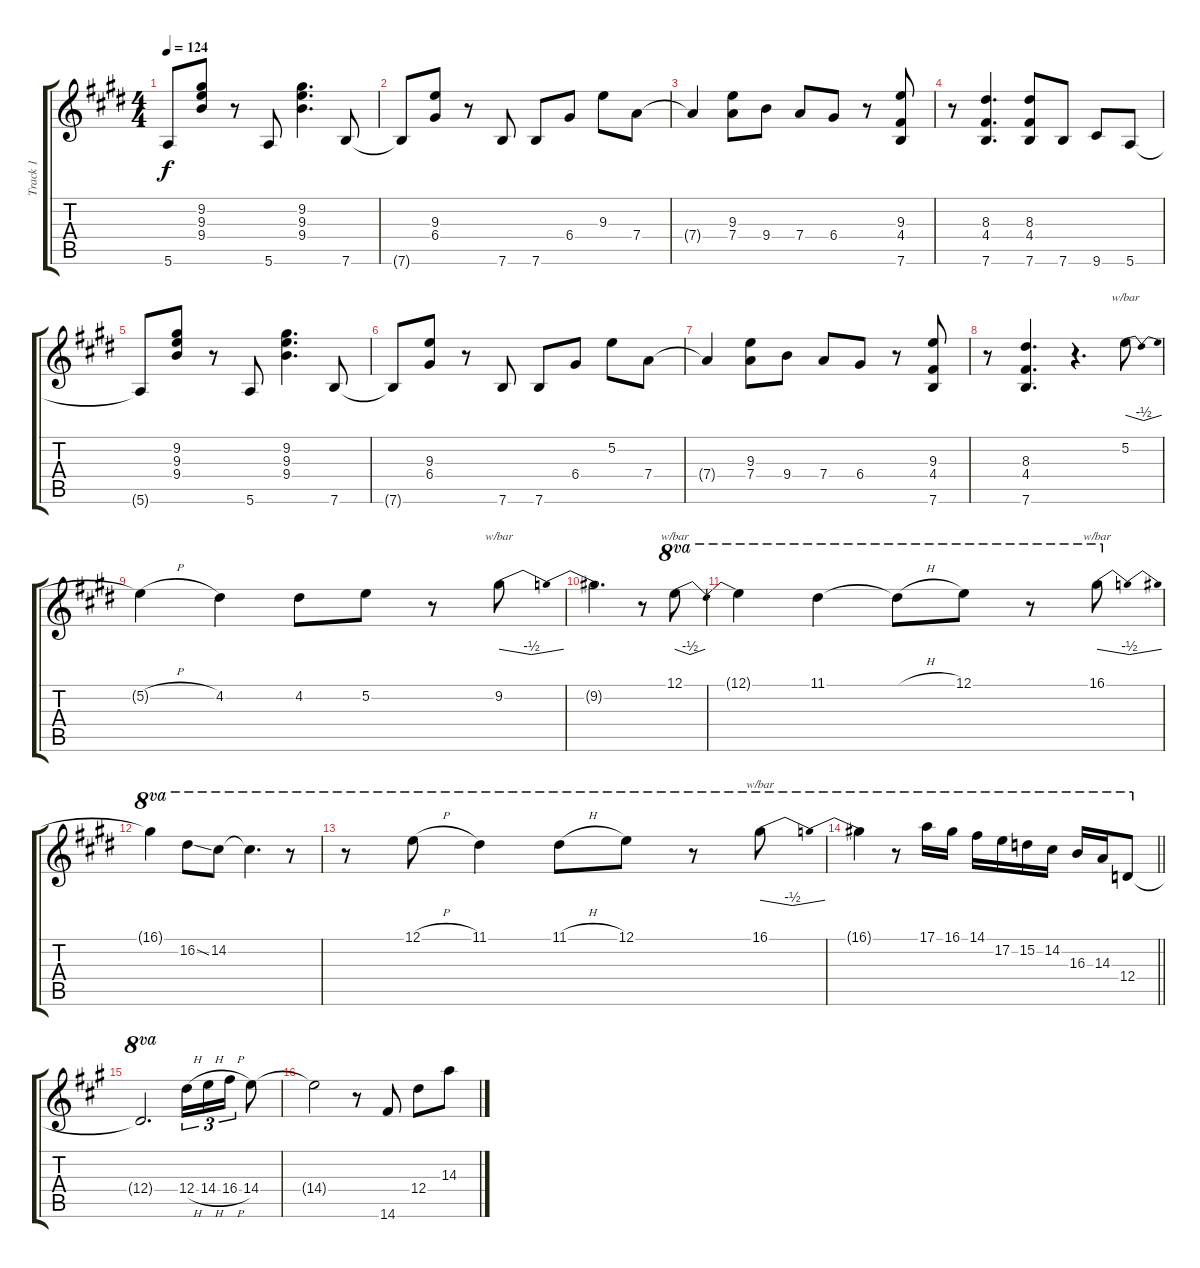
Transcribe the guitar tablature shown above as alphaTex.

\track ("Track 1" "Track 1") {instrument distortionguitar}
\staff {score tabs}
\tuning (E4 B3 G3 D3 A2 E2) {hide}
\ts (4 4)
\tempo 124
\clef g2
\ks e
5.6{t}.8{dy f} (9.2 9.3 9.4).8 r.8 5.6.8 (9.2 9.3 9.4).4{d} 7.6.8 |
7.6{t}.8 (9.3 6.4).8 r.8 7.6.8 7.6.8 6.4.8 9.3.8 7.4.8 |
7.4{t}.4 (9.3 7.4).8 9.4.8 7.4.8 6.4.8 r.8 (9.3 4.4 7.6).8 |
r.8 (8.3 4.4 7.6).4{d} (8.3 4.4 7.6).8 7.6.8 9.6.8 5.6.8 |
5.6{t}.8 (9.2 9.3 9.4).8 r.8 5.6.8 (9.2 9.3 9.4).4{d} 7.6.8 |
7.6{t}.8 (9.3 6.4).8 r.8 7.6.8 7.6.8 6.4.8 5.2.8 7.4.8 |
7.4{t}.4 (9.3 7.4).8 9.4.8 7.4.8 6.4.8 r.8 (9.3 4.4 7.6).8 |
r.8 (8.3 4.4 7.6).4{d} r.4{d} 5.2.8{tbe (dip default 0 0 45 -2 60 0)} |
5.2{h t}.4 4.2.4 4.2.8 5.2.8 r.8 9.2.8{tbe (dip default 0 0 45 -2 60 0)} |
9.2{t}.2{d} r.8 12.1.8{tbe (dip default 0 0 45 -2 60 0) ot 8va} |
12.1{t}.4{ot 8va} 11.1.4{ot 8va} 11.1{h t}.8{ot 8va} 12.1.8{ot 8va} r.8{ot 8va} 16.1.8{tbe (dip default 0 0 45 -2 60 0) ot 8va} |
16.1{t}.4{ot 8va} 16.2{ss}.8{ot 8va} 14.2.8{ot 8va} 14.2{t}.4{d ot 8va} r.8{ot 8va} |
r.8{ot 8va} 12.1{h}.8{ot 8va} 11.1.4{ot 8va} 11.1{h}.8{ot 8va} 12.1.8{ot 8va} r.8{ot 8va} 16.1.8{tbe (dip default 0 0 45 -2 60 0) ot 8va} |
\barLineRight lightlight
16.1{t}.4{ot 8va} r.8{ot 8va} 17.1.16{ot 8va} 16.1.16{ot 8va} 14.1.16{ot 8va} 17.2.16{ot 8va} 15.2.16{ot 8va} 14.2.16{ot 8va} 16.3.16{ot 8va} 14.3.16{ot 8va} 12.4.8{ot 8va} |
\ks a
12.4{t}.2{d ot 8va} 12.4{h}.16{tu (3 2)} 14.4{h}.16{tu (3 2)} 16.4{h}.16{tu (3 2)} 14.4.8 |
14.4{t}.2 r.8 14.6.8 12.4.8 14.3.8
